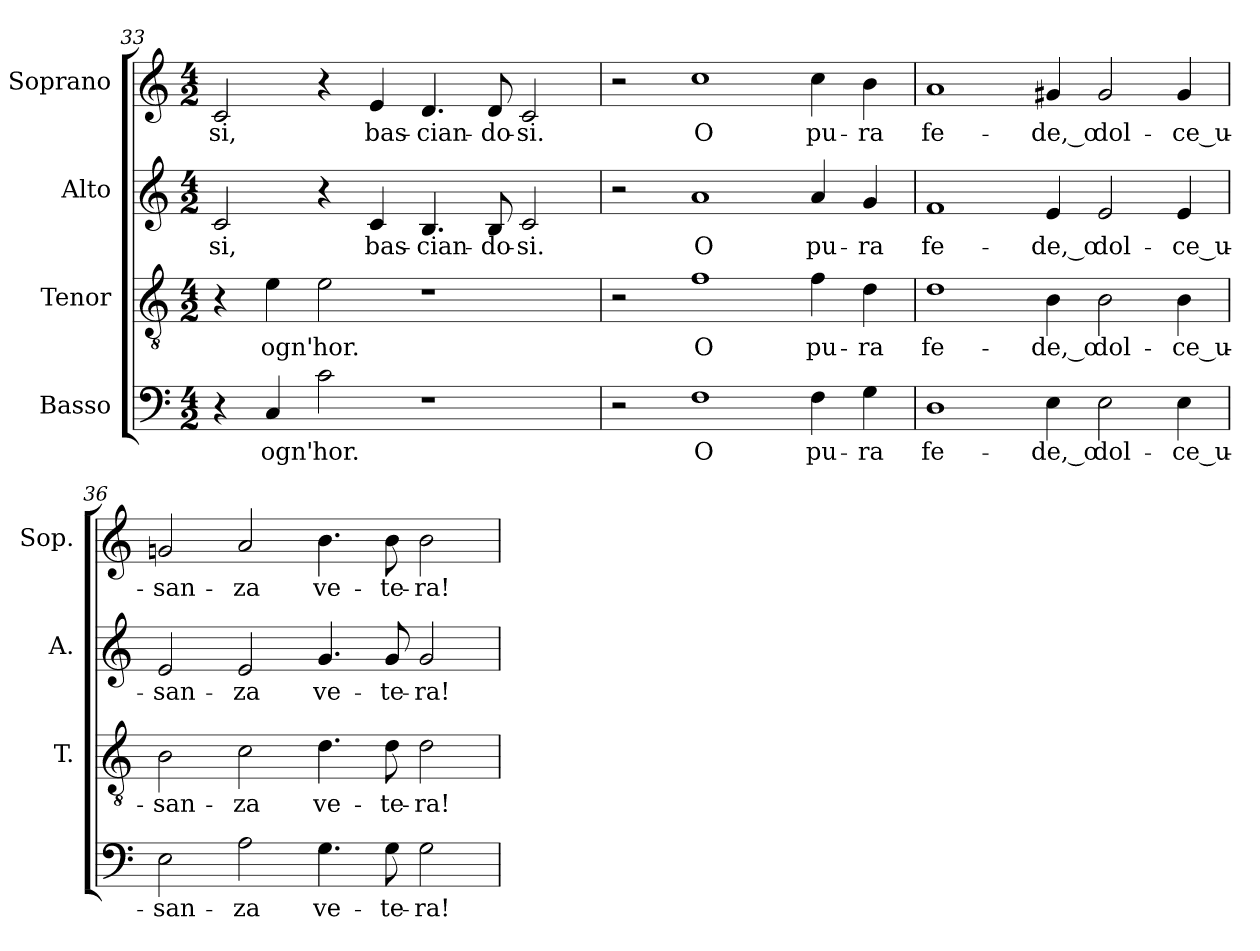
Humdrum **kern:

**kern	**text	**kern	**text	**kern	**text	**kern	**text
*part4	*part4	*part3	*part3	*part2	*part2	*part1	*part1
*staff4	*staff4	*staff3	*staff3	*staff2	*staff2	*staff1	*staff1
*I"Basso	*	*I"Tenor	*	*I"Alto	*	*I"Soprano	*
*	*	*I'T.	*	*I'A.	*	*I'Sop.	*
*clefF4	*	*clefGv2	*	*clefG2	*	*clefG2	*
*	*	*ITrd7c12	*	*	*	*	*
*k[]	*	*k[]	*	*k[]	*	*k[]	*
*C:	*	*C:	*	*C:	*	*C:	*
*M4/2	*	*M4/2	*	*M4/2	*	*M4/2	*
=33	=33	=33	=33	=33	=33	=33	=33
!	!	!	!	!	!LO:LY:b:color=#000000	!	!
!	!	!	!	!	!	!	!LO:LY:b:color=#000000
4r	.	4r	.	2ci/	-si,	2ci/	-si,
!	!LO:LY:b:color=#000000	!	!	!	!	!	!
!	!	!	!LO:LY:b:color=#000000	!	!	!	!
4Ci/	ogn'	4Ei\	ogn'	.	.	.	.
!	!LO:LY:b:color=#000000	!	!	!	!	!	!
!	!	!	!LO:LY:b:color=#000000	!	!	!	!
2ci\	hor.	2Ei\	hor.	4r	.	4r	.
!	!	!	!	!	!LO:LY:b:color=#000000	!	!
!	!	!	!	!	!	!	!LO:LY:b:color=#000000
.	.	.	.	4ci/	bas-	4ei/	bas-
!	!	!	!	!	!LO:LY:b:color=#000000	!	!
!	!	!	!	!	!	!	!LO:LY:b:color=#000000
1r	.	1r	.	4.Bi/	-cian-	4.di/	-cian-
!	!	!	!	!	!LO:LY:b:color=#000000	!	!
!	!	!	!	!	!	!	!LO:LY:b:color=#000000
.	.	.	.	8Bi/	-do-	8di/	-do-
!	!	!	!	!	!LO:LY:b:color=#000000	!	!
!	!	!	!	!	!	!	!LO:LY:b:color=#000000
.	.	.	.	2ci/	-si.	2ci/	-si.
!!LO:PB:g=z
=34	=34	=34	=34	=34	=34	=34	=34
2r	.	2r	.	2r	.	2r	.
!	!LO:LY:b:color=#000000	!	!	!	!	!	!
!	!	!	!LO:LY:b:color=#000000	!	!	!	!
!	!	!	!	!	!LO:LY:b:color=#000000	!	!
!	!	!	!	!	!	!	!LO:LY:b:color=#000000
1Fi	O	1Fi	O	1ai	O	1cci	O
!	!LO:LY:b:color=#000000	!	!	!	!	!	!
!	!	!	!LO:LY:b:color=#000000	!	!	!	!
!	!	!	!	!	!LO:LY:b:color=#000000	!	!
!	!	!	!	!	!	!	!LO:LY:b:color=#000000
4Fi\	pu-	4Fi\	pu-	4ai/	pu-	4cci\	pu-
!	!LO:LY:b:color=#000000	!	!	!	!	!	!
!	!	!	!LO:LY:b:color=#000000	!	!	!	!
!	!	!	!	!	!LO:LY:b:color=#000000	!	!
!	!	!	!	!	!	!	!LO:LY:b:color=#000000
4Gi\	-ra	4Di\	-ra	4gi/	-ra	4bi\	-ra
=35	=35	=35	=35	=35	=35	=35	=35
!	!LO:LY:b:color=#000000	!	!	!	!	!	!
!	!	!	!LO:LY:b:color=#000000	!	!	!	!
!	!	!	!	!	!LO:LY:b:color=#000000	!	!
!	!	!	!	!	!	!	!LO:LY:b:color=#000000
1Di	fe-	1Di	fe-	1fi	fe-	1ai	fe-
!	!LO:LY:b:color=#000000	!	!	!	!	!	!
!	!	!	!LO:LY:b:color=#000000	!	!	!	!
!	!	!	!	!	!LO:LY:b:color=#000000	!	!
!	!	!	!	!	!	!	!LO:LY:b:color=#000000
4Ei\	-de,_o	4BBi\	-de,_o	4ei/	-de,_o	4g#Xi/	-de,_o
!	!LO:LY:b:color=#000000	!	!	!	!	!	!
!	!	!	!LO:LY:b:color=#000000	!	!	!	!
!	!	!	!	!	!LO:LY:b:color=#000000	!	!
!	!	!	!	!	!	!	!LO:LY:b:color=#000000
2Ei\	dol-	2BBi\	dol-	2ei/	dol-	2g#i/	dol-
!	!LO:LY:b:color=#000000	!	!	!	!	!	!
!	!	!	!LO:LY:b:color=#000000	!	!	!	!
!	!	!	!	!	!LO:LY:b:color=#000000	!	!
!	!	!	!	!	!	!	!LO:LY:b:color=#000000
4Ei\	-ce_u-	4BBi\	-ce_u-	4ei/	-ce_u-	4g#i/	-ce_u-
=36	=36	=36	=36	=36	=36	=36	=36
!	!LO:LY:b:color=#000000	!	!	!	!	!	!
!	!	!	!LO:LY:b:color=#000000	!	!	!	!
!	!	!	!	!	!LO:LY:b:color=#000000	!	!
!	!	!	!	!	!	!	!LO:LY:b:color=#000000
2Ei\	-san-	2BBi\	-san-	2ei/	-san-	2gni/	-san-
!	!LO:LY:b:color=#000000	!	!	!	!	!	!
!	!	!	!LO:LY:b:color=#000000	!	!	!	!
!	!	!	!	!	!LO:LY:b:color=#000000	!	!
!	!	!	!	!	!	!	!LO:LY:b:color=#000000
2Ai\	-za	2Ci\	-za	2ei/	-za	2ai/	-za
!	!LO:LY:b:color=#000000	!	!	!	!	!	!
!	!	!	!LO:LY:b:color=#000000	!	!	!	!
!	!	!	!	!	!LO:LY:b:color=#000000	!	!
!	!	!	!	!	!	!	!LO:LY:b:color=#000000
4.Gi\	ve-	4.Di\	ve-	4.gi/	ve-	4.bi\	ve-
!	!LO:LY:b:color=#000000	!	!	!	!	!	!
!	!	!	!LO:LY:b:color=#000000	!	!	!	!
!	!	!	!	!	!LO:LY:b:color=#000000	!	!
!	!	!	!	!	!	!	!LO:LY:b:color=#000000
8Gi\	-te-	8Di\	-te-	8gi/	-te-	8bi\	-te-
!	!LO:LY:b:color=#000000	!	!	!	!	!	!
!	!	!	!LO:LY:b:color=#000000	!	!	!	!
!	!	!	!	!	!LO:LY:b:color=#000000	!	!
!	!	!	!	!	!	!	!LO:LY:b:color=#000000
2Gi\	-ra!	2Di\	-ra!	2gi/	-ra!	2bi\	-ra!
=	=	=	=	=	=	=	=
*-	*-	*-	*-	*-	*-	*-	*-
